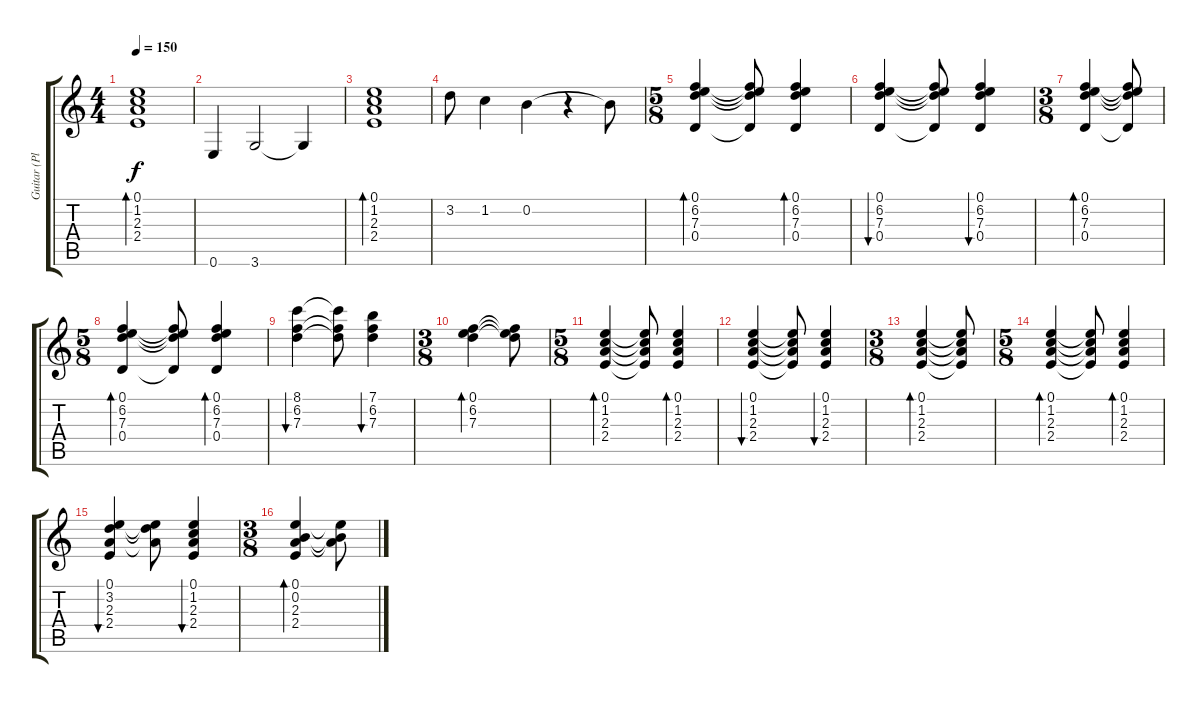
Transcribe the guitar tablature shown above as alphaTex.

\track ("Guitar (Plagy)" "Guitar (Pl") {instrument electricguitarjazz}
\staff {score tabs}
\tuning (E4 B3 G3 D3 A2 E2) {hide}
\ts (4 4)
\tempo 150
\clef g2
\ks c
(0.1 1.2 2.3 2.4).1{bd 480 dy f} |
0.6.4 3.6.2 3.6{t}.4 |
(0.1 1.2 2.3 2.4).1{bd 480} |
3.2.8 1.2.4 0.2.4 r.4 0.2{t}.8 |
\ts (5 8)
(0.1 6.2 7.3 0.4).4{bd 60} (0.1{t} 6.2{t} 7.3{t} 0.4{t}).8 (0.1 6.2 7.3 0.4).4{bd 60} |
(0.1 6.2 7.3 0.4).4{bu 60} (0.1{t} 6.2{t} 7.3{t} 0.4{t}).8 (0.1 6.2 7.3 0.4).4{bu 60} |
\ts (3 8)
(0.1 6.2 7.3 0.4).4{bd 60} (0.1{t} 6.2{t} 7.3{t} 0.4{t}).8 |
\ts (5 8)
(0.1 6.2 7.3 0.4).4{bd 60} (0.1{t} 6.2{t} 7.3{t} 0.4{t}).8 (0.1 6.2 7.3 0.4).4{bd 60} |
(8.1 6.2 7.3).4{bu 60} (8.1{t} 6.2{t} 7.3{t}).8 (7.1 6.2 7.3).4{bu 60} |
\ts (3 8)
(0.1 6.2 7.3).4{bd 60} (0.1{t} 6.2{t} 7.3{t}).8 |
\ts (5 8)
(0.1 1.2 2.3 2.4).4{bd 60} (0.1{t} 1.2{t} 2.3{t} 2.4{t}).8 (0.1 1.2 2.3 2.4).4{bd 60} |
(0.1 1.2 2.3 2.4).4{bu 60} (0.1{t} 1.2{t} 2.3{t} 2.4{t}).8 (0.1 1.2 2.3 2.4).4{bu 60} |
\ts (3 8)
(0.1 1.2 2.3 2.4).4{bd 60} (0.1{t} 1.2{t} 2.3{t} 2.4{t}).8 |
\ts (5 8)
(0.1 1.2 2.3 2.4).4{bd 60} (0.1{t} 1.2{t} 2.3{t} 2.4{t}).8 (0.1 1.2 2.3 2.4).4{bd 60} |
(0.1 3.2 2.3 2.4).4{bu 60} (0.1{t} 3.2{t} 2.3{t}).8 (0.1 1.2 2.3 2.4).4{bu 60} |
\ts (3 8)
(0.1 0.2 2.3 2.4).4{bd 60} (0.1{t} 0.2{t} 2.3{t}).8
